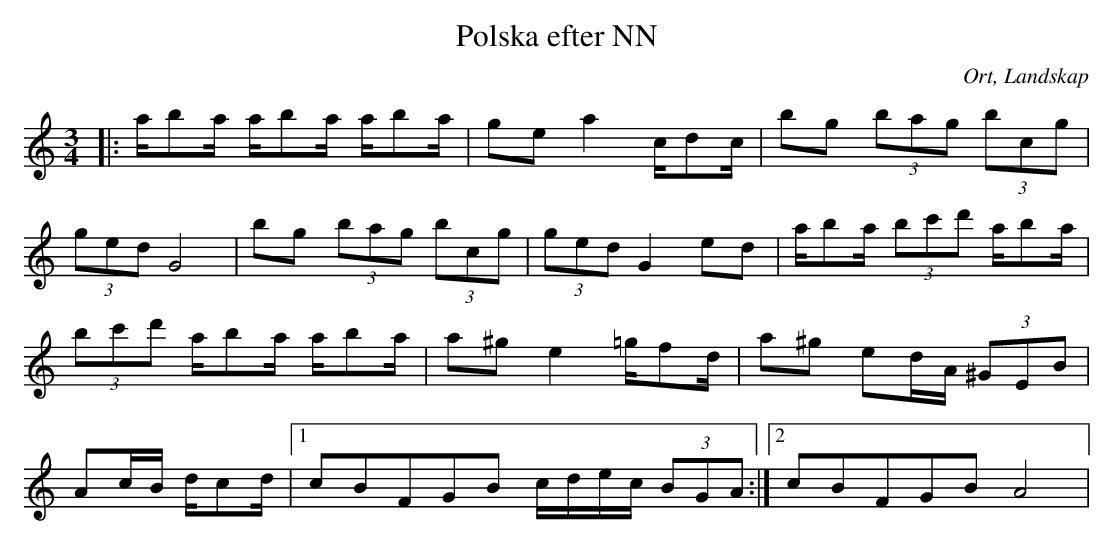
X:1
T:Polska efter NN
O:Ort, Landskap
M:3/4
L:1/8
K:C
|: a/ba/ a/ba/ a/ba/ | ge a2 c/dc/ |bg (3bag (3bcg| (3ged G4 |bg (3bag (3bcg| (3ged G2 ed| a/ba/ (3bc'd' a/ba/|(3bc'd' a/ba/ a/ba/| a^g e2 =g/fd/ |a^g ed/A/ (3^GEB| Ac/B/ d/cd/|1 c2/5B2/5F2/5G2/5B2/5 c/d/e/c/ (3BGA :|2 c2/5B2/5F2/5G2/5B2/5 A4|
